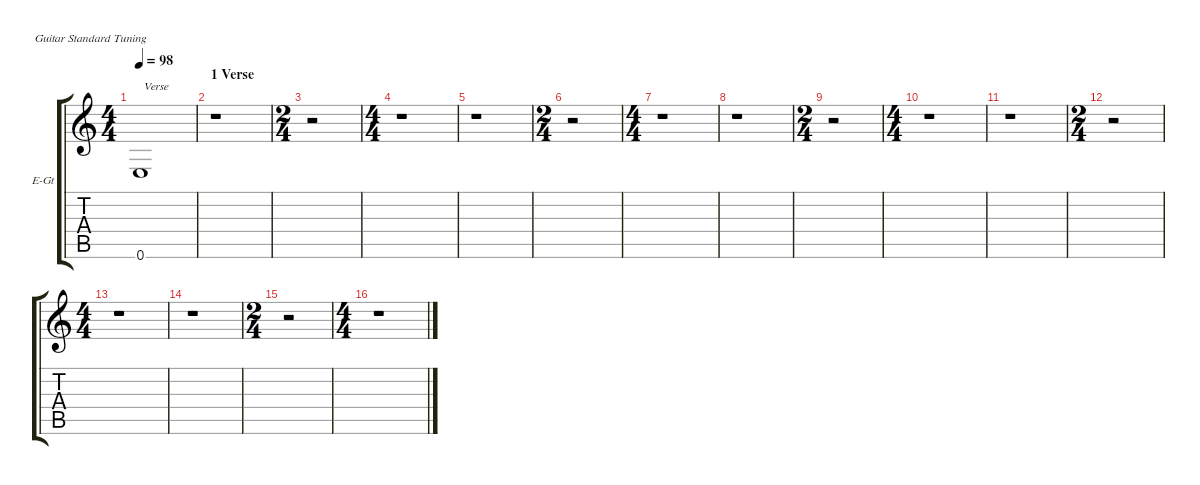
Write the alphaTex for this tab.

\hideDynamics
\bracketExtendMode groupsimilarinstruments
\firstSystemTrackNameOrientation horizontal
\otherSystemsTrackNameOrientation horizontal
\track ("Other guitar 3" "E-Gt") {multiBarRest instrument overdrivenguitar}
\staff {score tabs}
\tuning (E4 B3 G3 D3 A2 E2)
\ts (4 4)
\tempo 98
\clef g2
\ks c
0.6.1{txt " Verse" dy f} |
\section ("" "1 Verse")
r.1 |
\ts (2 4)
r.2 |
\ts (4 4)
r.1 |
r.1 |
\ts (2 4)
r.2 |
\ts (4 4)
r.1 |
r.1 |
\ts (2 4)
r.2 |
\ts (4 4)
r.1 |
r.1 |
\ts (2 4)
r.2 |
\ts (4 4)
r.1 |
r.1 |
\ts (2 4)
r.2 |
\ts (4 4)
r.1
